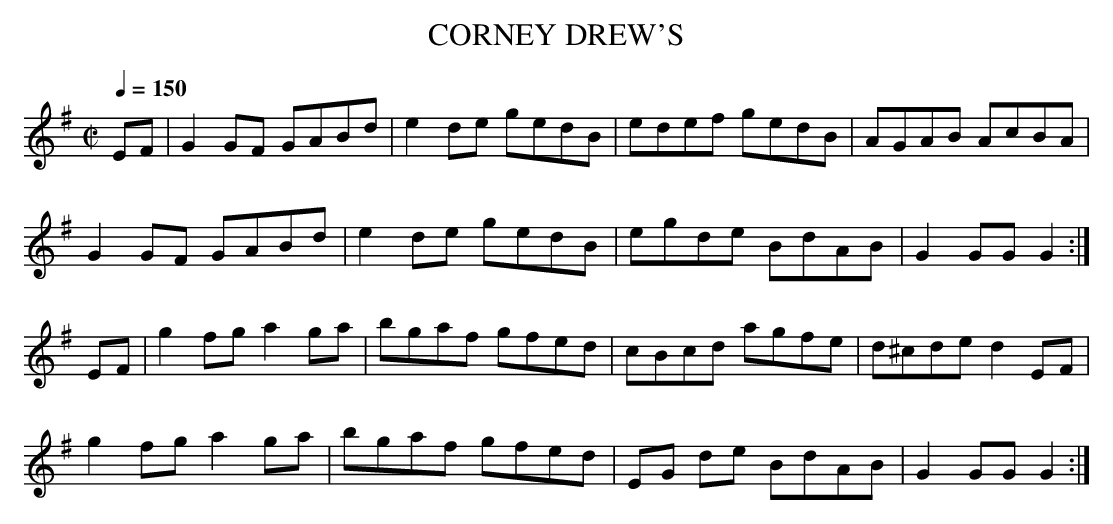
X:1
T:CORNEY DREW'S
Q:1/4=150
M:C| % source 2/4
L:1/8 % source 1/16
K:G
EF|G2GF GABd|e2de gedB|edef gedB|AGAB AcBA|
G2GF GABd|e2de gedB|egde BdAB|G2GG G2:|
EF|g2fg a2ga|bgaf gfed|cBcd agfe|d^cde d2 EF|
g2fg a2ga|bgaf gfed|EG de BdAB|G2GG G2:|
